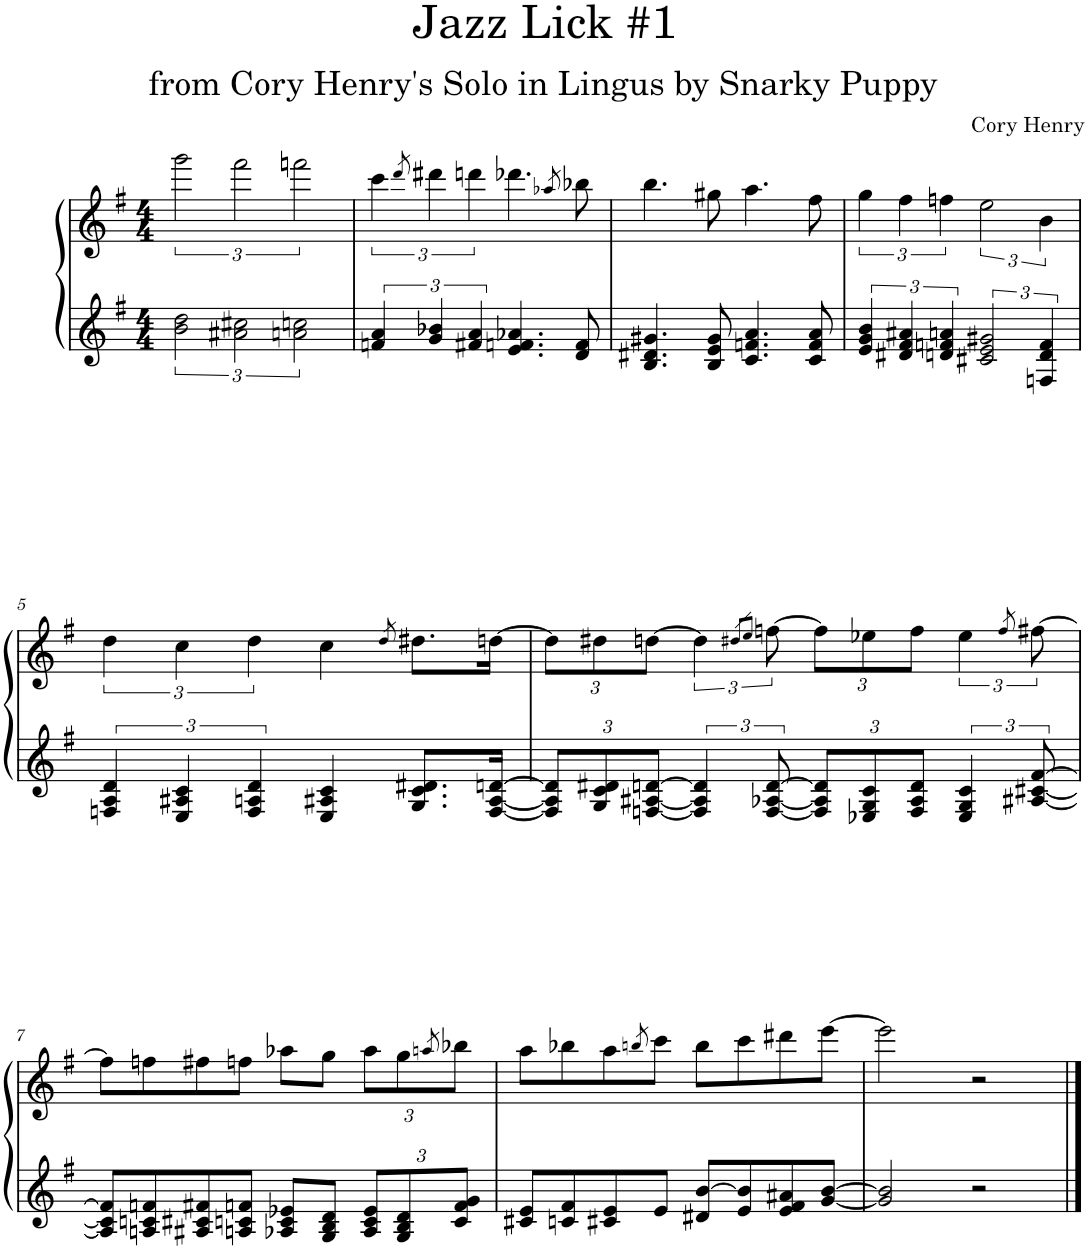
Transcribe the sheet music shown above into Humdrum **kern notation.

**kern	**kern
*part1	*part1
*staff2	*staff1
*I"Piano	*
*I'Pno.	*
*clefG2	*clefG2
*k[f#]	*k[f#]
*M4/4	*M4/4
=1	=1
3b\ 3dd\	3ggg\
3a#X\ 3cc#X\	3fff#\
3an\ 3ccn\	3fffn\
=2	=2
6fn/ 6a/	6ccc\
.	8qddd/
6g/ 6b-X/	6ddd#X\
6f#X/ 6a/	6dddn\
4.e/ 4.fn/ 4.a-X/	4.ddd-X\
.	8qaa-X/
8d/ 8f/	8bb-X\
=3	=3
4.B/ 4.d#X/ 4.g#X/	4.bb\
8B/ 8e/ 8g#/	8gg#X\
4.c/ 4.fn/ 4.a/	4.aa\
8c/ 8f/ 8a/	8ff#\
=4	=4
6e/ 6g/ 6b/	6gg\
6d#X/ 6f#/ 6a#X/	6ff#\
6dn/ 6fn/ 6an/	6ffn\
3c#X/ 3e/ 3g#X/	3ee\
6Fn/ 6d/ 6f/	6b\
!!LO:LB:g=z
=5	=5
6Fn/ 6A/ 6d/	6dd\
6E/ 6A#X/ 6c/	6cc\
6F/ 6An/ 6d/	6dd\
4E/ 4A#X/ 4c/	4cc\
.	8qdd/
8.G/ 8.c/ 8.d#X/L	8.dd#X\L
[16F/ [16A#/ [16dn/Jk	[16ddn\Jk
=6	=6
*Xbrackettup	*Xbrackettup
12F/] 12A#/] 12d/]L	12dd\L]
12G/ 12c/ 12d#X/	12dd#X\
[12Fn/ [12A#X/ [12dn/J	[12ddn\J
*brackettup	*brackettup
6F/] 6A#/] 6d/]	6dd\]
.	8qdd#X/L
.	8qee/J
[12F/ [12A-X/ [12d/	[12ffn\
*Xbrackettup	*Xbrackettup
12F/] 12A-/] 12d/]L	12ff\L]
12E-X/ 12G/ 12c/	12ee-X\
12F/ 12A-/ 12d/J	12ff\J
*brackettup	*brackettup
6E-/ 6G/ 6c/	6ee-\
.	8qff/
[12A#X/ [12c#X/ [12f#/	[12ff#X\
!!LO:LB:g=z
=7	=7
8A#/] 8c#/] 8f#/]L	8ff#\L]
8An/ 8cn/ 8fn/	8ffn\
8A#X/ 8c#X/ 8f#X/	8ff#X\
8An/ 8cn/ 8fn/J	8ffn\J
8A-X/ 8c/ 8e-X/L	8aa-X\L
8G/ 8B/ 8d/J	8gg\J
*Xbrackettup	*Xbrackettup
12A-/ 12c/ 12e-/L	12aa-\L
12G/ 12B/ 12d/	12gg\
.	8qaan/
12c/ 12f/ 12g/J	12bb-X\J
=8	=8
8c#X/ 8e/L	8aa\L
8cn/ 8f#/	8bb-X\
8c#X/ 8e/	8aa\
.	8qbbn/
8e/J	8ccc\J
8d#X/ [8b/L	8bb\L
8e/ 8b/]	8ccc\
8e/ 8f#/ 8a#X/	8ddd#X\
[8g/ [8b/J	[8eee\J
=9	=9
2g/] 2b/]	2eee\]
2r	2r
==	==
*-	*-
